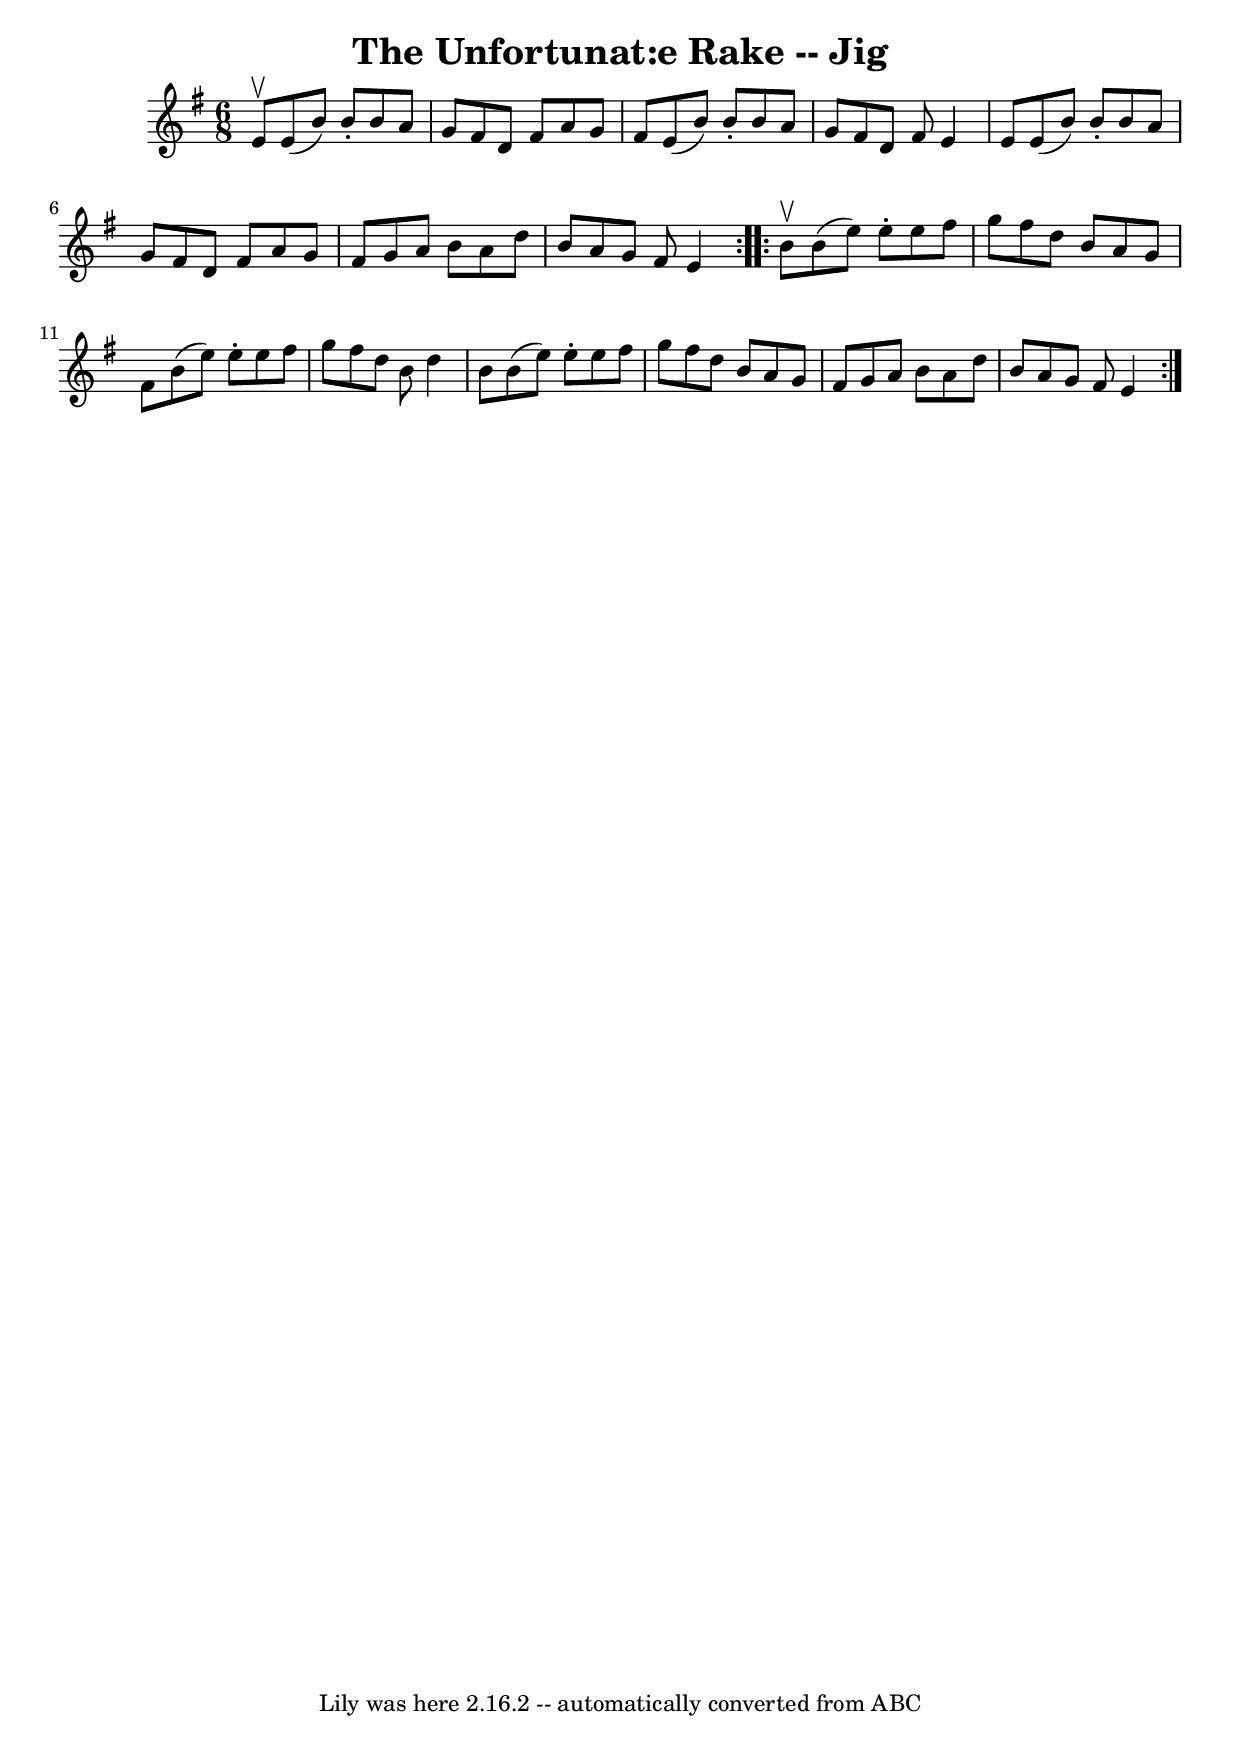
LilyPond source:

\version "2.16.2"
\include "Mammoth.ily"
\header {
  %% book = "Ryan's Mammoth Collection"
 crossRefNumber = "1"
 footnotes = "\\\\89 467"
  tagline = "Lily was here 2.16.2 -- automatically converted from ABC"
  title = "The Unfortunat:e Rake -- Jig"

}
voicedefault =  {



  \repeat volta 2 {

    \time 6/8 
    \key e \minor e'8^\upbow  |
 e'8 (b'8) b'8-. b'8 a'8 g'8     |
 fs'8 d'8 fs'8 a'8 g'8 fs'8     |
 e'8 (b'8) b'8-. b'8 a'8 g'8    |
 fs'8 d'8 fs'8 e'4 e'8     |
 e'8 (b'8) b'8-. b'8 a'8 g'8     |
 fs'8 d'8 fs'8 a'8 g'8 fs'8     |
 g'8 a'8 b'8 a'8 d''8 b'8    |
 a'8 g'8    
 fs'8 e'4  
  }     
  \repeat volta 2 { b'8^\upbow  |
 b'8 (e''8) e''8-. e''8 fs''8 g''8    |
 fs''8 d''8 b'8 a'8 g'8 fs'8     |
 b'8 (e''8) e''8-. e''8 fs''8 g''8     |
 fs''8 d''8 b'8 d''4 b'8    |
 b'8 ( e''8) e''8-. e''8 fs''8 g''8     |
 fs''8 d''8 b'8 a'8 g'8 fs'8     |
 g'8 a'8 b'8 a'8 d''8 b'8     |
 a'8 g'8 fs'8 e'4  
  }   

}

\score{
  <<

    \context Staff="default"
    {
      \voicedefault 
      
    }

  >>
  \layout {
    
  }
  \midi {
  }

}
